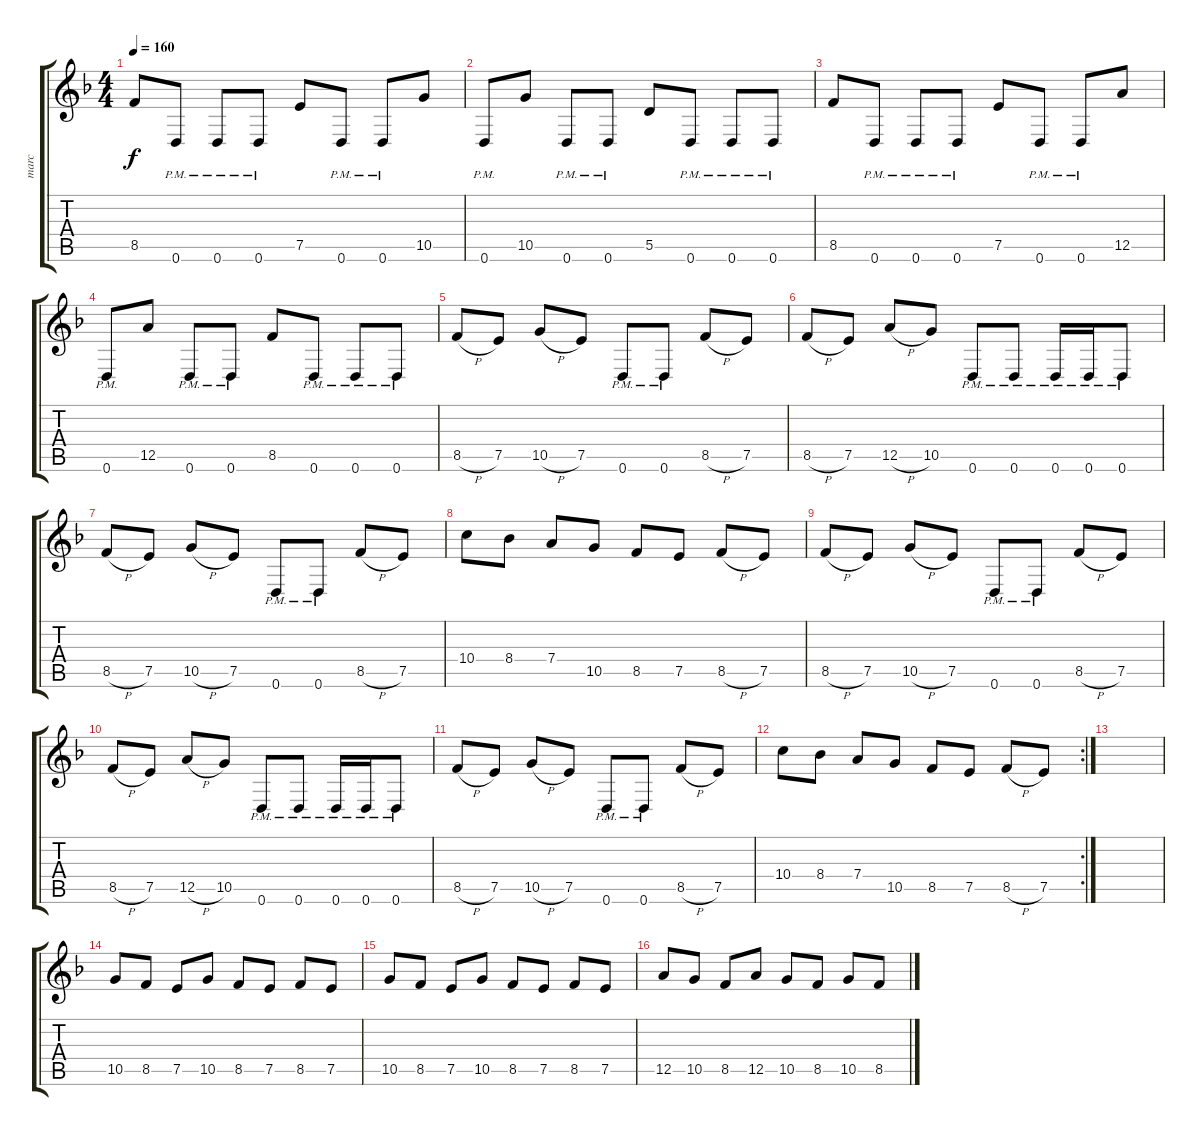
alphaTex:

\track ("marc" "marc") {instrument distortionguitar}
\staff {score tabs}
\tuning (E4 B3 G3 D3 A2 D2) {hide}
\ts (4 4)
\tempo 160
\clef g2
\ks f
8.5.8{dy f} 0.6{pm}.8 0.6{pm}.8 0.6{pm}.8 7.5.8 0.6{pm}.8 0.6{pm}.8 10.5.8 |
0.6{pm}.8 10.5.8 0.6{pm}.8 0.6{pm}.8 5.5.8 0.6{pm}.8 0.6{pm}.8 0.6{pm}.8 |
8.5.8 0.6{pm}.8 0.6{pm}.8 0.6{pm}.8 7.5.8 0.6{pm}.8 0.6{pm}.8 12.5.8 |
0.6{pm}.8 12.5.8 0.6{pm}.8 0.6{pm}.8 8.5.8 0.6{pm}.8 0.6{pm}.8 0.6{pm}.8 |
8.5{h}.8 7.5.8 10.5{h}.8 7.5.8 0.6{pm}.8 0.6{pm}.8 8.5{h}.8 7.5.8 |
8.5{h}.8 7.5.8 12.5{h}.8 10.5.8 0.6{pm}.8 0.6{pm}.8 0.6{pm}.16 0.6{pm}.16 0.6{pm}.8 |
8.5{h}.8 7.5.8 10.5{h}.8 7.5.8 0.6{pm}.8 0.6{pm}.8 8.5{h}.8 7.5.8 |
10.4.8 8.4.8 7.4.8 10.5.8 8.5.8 7.5.8 8.5{h}.8 7.5.8 |
8.5{h}.8 7.5.8 10.5{h}.8 7.5.8 0.6{pm}.8 0.6{pm}.8 8.5{h}.8 7.5.8 |
8.5{h}.8 7.5.8 12.5{h}.8 10.5.8 0.6{pm}.8 0.6{pm}.8 0.6{pm}.16 0.6{pm}.16 0.6{pm}.8 |
8.5{h}.8 7.5.8 10.5{h}.8 7.5.8 0.6{pm}.8 0.6{pm}.8 8.5{h}.8 7.5.8 |
\rc 2
10.4.8 8.4.8 7.4.8 10.5.8 8.5.8 7.5.8 8.5{h}.8 7.5.8 |
|
10.5.8 8.5.8 7.5.8 10.5.8 8.5.8 7.5.8 8.5.8 7.5.8 |
10.5.8 8.5.8 7.5.8 10.5.8 8.5.8 7.5.8 8.5.8 7.5.8 |
12.5.8 10.5.8 8.5.8 12.5.8 10.5.8 8.5.8 10.5.8 8.5.8
